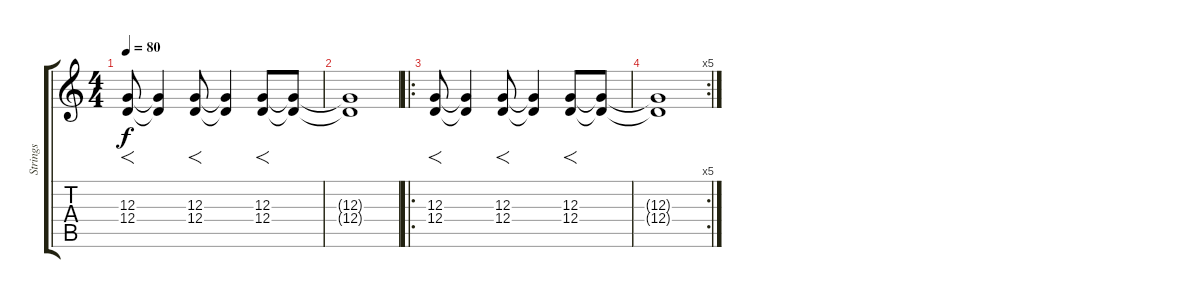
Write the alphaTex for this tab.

\track ("Strings" "Strings") {instrument stringensemble1}
\staff {score tabs}
\tuning (E4 B3 G3 D3 A2 E2) {hide}
\ts (4 4)
\tempo 80
\clef g2
\ks c
(12.3 12.4).8{f dy f} (12.3{t} 12.4{t}).4 (12.3 12.4).8{f} (12.3{t} 12.4{t}).4 (12.3 12.4).8{f} (12.3{t} 12.4{t}).8 |
(12.3{t} 12.4{t}).1 |
\ro
(12.3 12.4).8{f} (12.3{t} 12.4{t}).4 (12.3 12.4).8{f} (12.3{t} 12.4{t}).4 (12.3 12.4).8{f} (12.3{t} 12.4{t}).8 |
\rc 5
(12.3{t} 12.4{t}).1
